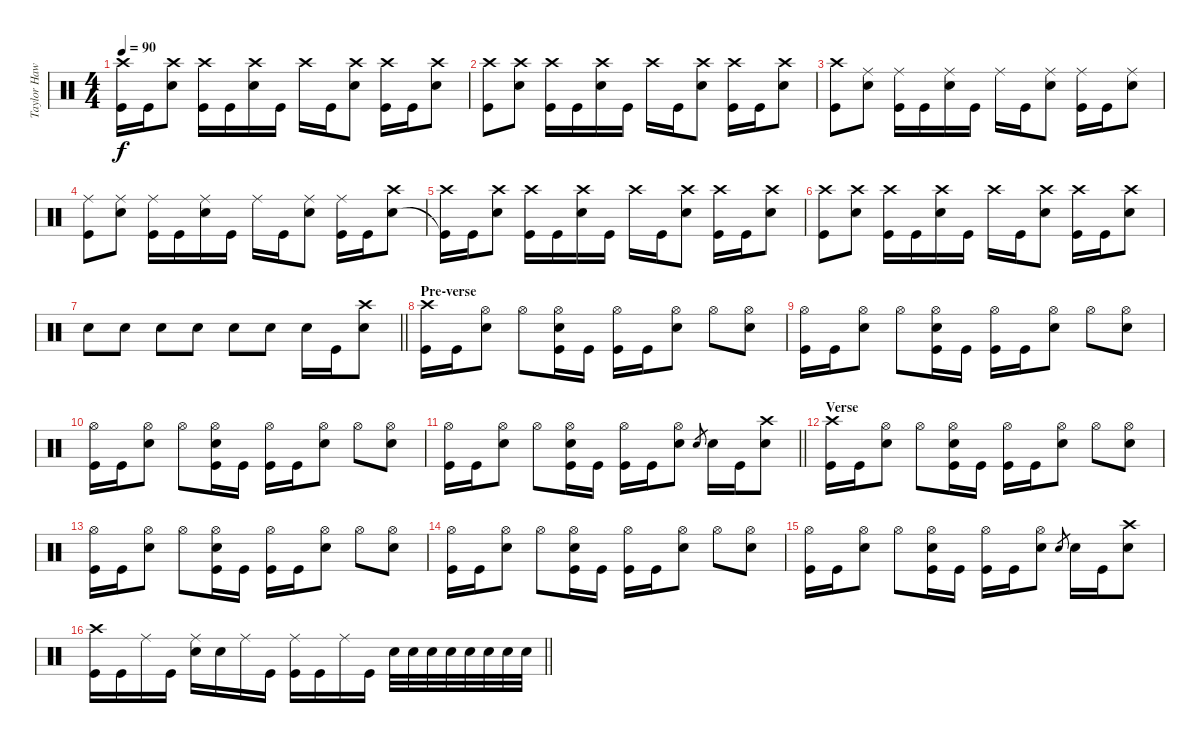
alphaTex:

\track ("Taylor Hawkins" "Taylor Haw") {instrument percussion}
\staff {score}
\articulation defaults
\ts (4 4)
\tempo 90
\clef neutral
\ks c
("Crash high (hit)" "Kick (hit)"{t}).16{dy f} "Kick (hit)".16 ("Crash high (hit)" "Electric Snare (hit)").8 ("Crash high (hit)" "Kick (hit)").16 "Kick (hit)".16 ("Crash high (hit)" "Electric Snare (hit)").16 "Kick (hit)".16 "Crash high (hit)".16 "Kick (hit)".16 ("Crash high (hit)" "Electric Snare (hit)").8 ("Crash high (hit)" "Kick (hit)").16 "Kick (hit)".16 ("Crash high (hit)" "Snare (hit) 2").8 |
("Crash high (hit)" "Kick (hit)").8 ("Crash high (hit)" "Electric Snare (hit)").8 ("Crash high (hit)" "Kick (hit)").16 "Kick (hit)".16 ("Crash high (hit)" "Electric Snare (hit)").16 "Kick (hit)".16 "Crash high (hit)".16 "Kick (hit)".16 ("Crash high (hit)" "Electric Snare (hit)").8 ("Crash high (hit)" "Kick (hit)").16 "Kick (hit)".16 ("Crash high (hit)" "Electric Snare (hit)").8 |
("Crash high (hit)" "Kick (hit)").8 ("Ride (middle)" "Electric Snare (hit)").8 ("Ride (middle)" "Kick (hit)").16 "Kick (hit)".16 ("Ride (middle)" "Electric Snare (hit)").16 "Kick (hit)".16 "Ride (middle)".16 "Kick (hit)".16 ("Ride (middle)" "Electric Snare (hit)").8 ("Ride (middle)" "Kick (hit)").16 "Kick (hit)".16 ("Ride (middle)" "Snare (hit) 2").8 |
("Ride (middle)" "Kick (hit)").8 ("Ride (middle)" "Electric Snare (hit)").8 ("Ride (middle)" "Kick (hit)").16 "Kick (hit)".16 ("Ride (middle)" "Electric Snare (hit)").16 "Kick (hit)".16 "Ride (middle)".16 "Kick (hit)".16 ("Ride (middle)" "Electric Snare (hit)").8 ("Ride (middle)" "Kick (hit)").16 "Kick (hit)".16 ("Crash high (hit)" "Snare (hit) 2").8 |
("Crash high (hit)" "Kick (hit)"{t}).16 "Kick (hit)".16 ("Crash high (hit)" "Electric Snare (hit)").8 ("Crash high (hit)" "Kick (hit)").16 "Kick (hit)".16 ("Crash high (hit)" "Electric Snare (hit)").16 "Kick (hit)".16 "Crash high (hit)".16 "Kick (hit)".16 ("Crash high (hit)" "Electric Snare (hit)").8 ("Crash high (hit)" "Kick (hit)").16 "Kick (hit)".16 ("Crash high (hit)" "Snare (hit) 2").8 |
("Crash high (hit)" "Kick (hit)").8 ("Crash high (hit)" "Electric Snare (hit)").8 ("Crash high (hit)" "Kick (hit)").16 "Kick (hit)".16 ("Crash high (hit)" "Electric Snare (hit)").16 "Kick (hit)".16 "Crash high (hit)".16 "Kick (hit)".16 ("Crash high (hit)" "Electric Snare (hit)").8 ("Crash high (hit)" "Kick (hit)").16 "Kick (hit)".16 ("Crash high (hit)" "Electric Snare (hit)").8 |
\barLineRight lightlight "Electric Snare (hit)".8 "Electric Snare (hit)".8 "Electric Snare (hit)".8 "Electric Snare (hit)".8 "Electric Snare (hit)".8 "Electric Snare (hit)".8 "Electric Snare (hit)".16 "Kick (hit)".16
("Crash high (hit)" "Electric Snare (hit)").8 |
\section ("" "Pre-verse")
("Crash high (hit)" "Kick (hit)").16 "Kick (hit)".16 ("Hi-Hat (open)" "Electric Snare (hit)").8 "Hi-Hat (open)".8 ("Hi-Hat (open)" "Electric Snare (hit)" "Kick (hit)").16 "Kick (hit)".16 ("Hi-Hat (open)" "Kick (hit)").16 "Kick (hit)".16 ("Hi-Hat (open)" "Electric Snare (hit)").8 "Hi-Hat (open)".8 ("Hi-Hat (open)" "Electric Snare (hit)").8 |
("Hi-Hat (open)" "Kick (hit)").16 "Kick (hit)".16 ("Hi-Hat (open)" "Electric Snare (hit)").8 "Hi-Hat (open)".8 ("Hi-Hat (open)" "Electric Snare (hit)" "Kick (hit)").16 "Kick (hit)".16 ("Hi-Hat (open)" "Kick (hit)").16 "Kick (hit)".16 ("Hi-Hat (open)" "Electric Snare (hit)").8 "Hi-Hat (open)".8 ("Hi-Hat (open)" "Electric Snare (hit)").8 |
("Hi-Hat (open)" "Kick (hit)").16 "Kick (hit)".16 ("Hi-Hat (open)" "Electric Snare (hit)").8 "Hi-Hat (open)".8 ("Hi-Hat (open)" "Electric Snare (hit)" "Kick (hit)").16 "Kick (hit)".16 ("Hi-Hat (open)" "Kick (hit)").16 "Kick (hit)".16 ("Hi-Hat (open)" "Electric Snare (hit)").8 "Hi-Hat (open)".8 ("Hi-Hat (open)" "Electric Snare (hit)").8 |
\barLineRight lightlight
("Hi-Hat (open)" "Kick (hit)").16 "Kick (hit)".16 ("Hi-Hat (open)" "Electric Snare (hit)").8 "Hi-Hat (open)".8 ("Hi-Hat (open)" "Electric Snare (hit)" "Kick (hit)").16 "Kick (hit)".16 ("Hi-Hat (open)" "Kick (hit)").16 "Kick (hit)".16 ("Hi-Hat (open)" "Electric Snare (hit)").8 "Electric Snare (hit)".8{gr} "Electric Snare (hit)".16 "Kick (hit)".16 ("Crash high (hit)" "Electric Snare (hit)").8 |
\section ("" "Verse")
("Crash high (hit)" "Kick (hit)").16 "Kick (hit)".16 ("Hi-Hat (open)" "Electric Snare (hit)").8 "Hi-Hat (open)".8 ("Hi-Hat (open)" "Electric Snare (hit)" "Kick (hit)").16 "Kick (hit)".16 ("Hi-Hat (open)" "Kick (hit)").16 "Kick (hit)".16 ("Hi-Hat (open)" "Electric Snare (hit)").8 "Hi-Hat (open)".8 ("Hi-Hat (open)" "Electric Snare (hit)").8 |
("Hi-Hat (open)" "Kick (hit)").16 "Kick (hit)".16 ("Hi-Hat (open)" "Electric Snare (hit)").8 "Hi-Hat (open)".8 ("Hi-Hat (open)" "Electric Snare (hit)" "Kick (hit)").16 "Kick (hit)".16 ("Hi-Hat (open)" "Kick (hit)").16 "Kick (hit)".16 ("Hi-Hat (open)" "Electric Snare (hit)").8 "Hi-Hat (open)".8 ("Hi-Hat (open)" "Electric Snare (hit)").8 |
("Hi-Hat (open)" "Kick (hit)").16 "Kick (hit)".16 ("Hi-Hat (open)" "Electric Snare (hit)").8 "Hi-Hat (open)".8 ("Hi-Hat (open)" "Electric Snare (hit)" "Kick (hit)").16 "Kick (hit)".16 ("Hi-Hat (open)" "Kick (hit)").16 "Kick (hit)".16 ("Hi-Hat (open)" "Electric Snare (hit)").8 "Hi-Hat (open)".8 ("Hi-Hat (open)" "Electric Snare (hit)").8 |
("Hi-Hat (open)" "Kick (hit)").16 "Kick (hit)".16 ("Hi-Hat (open)" "Electric Snare (hit)").8 "Hi-Hat (open)".8 ("Hi-Hat (open)" "Electric Snare (hit)" "Kick (hit)").16 "Kick (hit)".16 ("Hi-Hat (open)" "Kick (hit)").16 "Kick (hit)".16 ("Hi-Hat (open)" "Electric Snare (hit)").8 "Electric Snare (hit)".8{gr} "Electric Snare (hit)".16 "Kick (hit)".16 ("Crash high (hit)" "Electric Snare (hit)").8 |
\barLineRight lightlight
("Crash high (hit)" "Kick (hit)").16 "Kick (hit)".16 "Ride (middle)".16 "Kick (hit)".16 ("Ride (middle)" "Electric Snare (hit)").16 "Electric Snare (hit)".16 "Ride (middle)".16 "Kick (hit)".16 ("Ride (middle)" "Kick (hit)").16 "Kick (hit)".16 "Ride (middle)".16 "Kick (hit)".16 "Electric Snare (hit)".32 "Electric Snare (hit)".32 "Electric Snare (hit)".32 "Electric Snare (hit)".32 "Electric Snare (hit)".32 "Electric Snare (hit)".32 "Electric Snare (hit)".32 "Electric Snare (hit)".32
